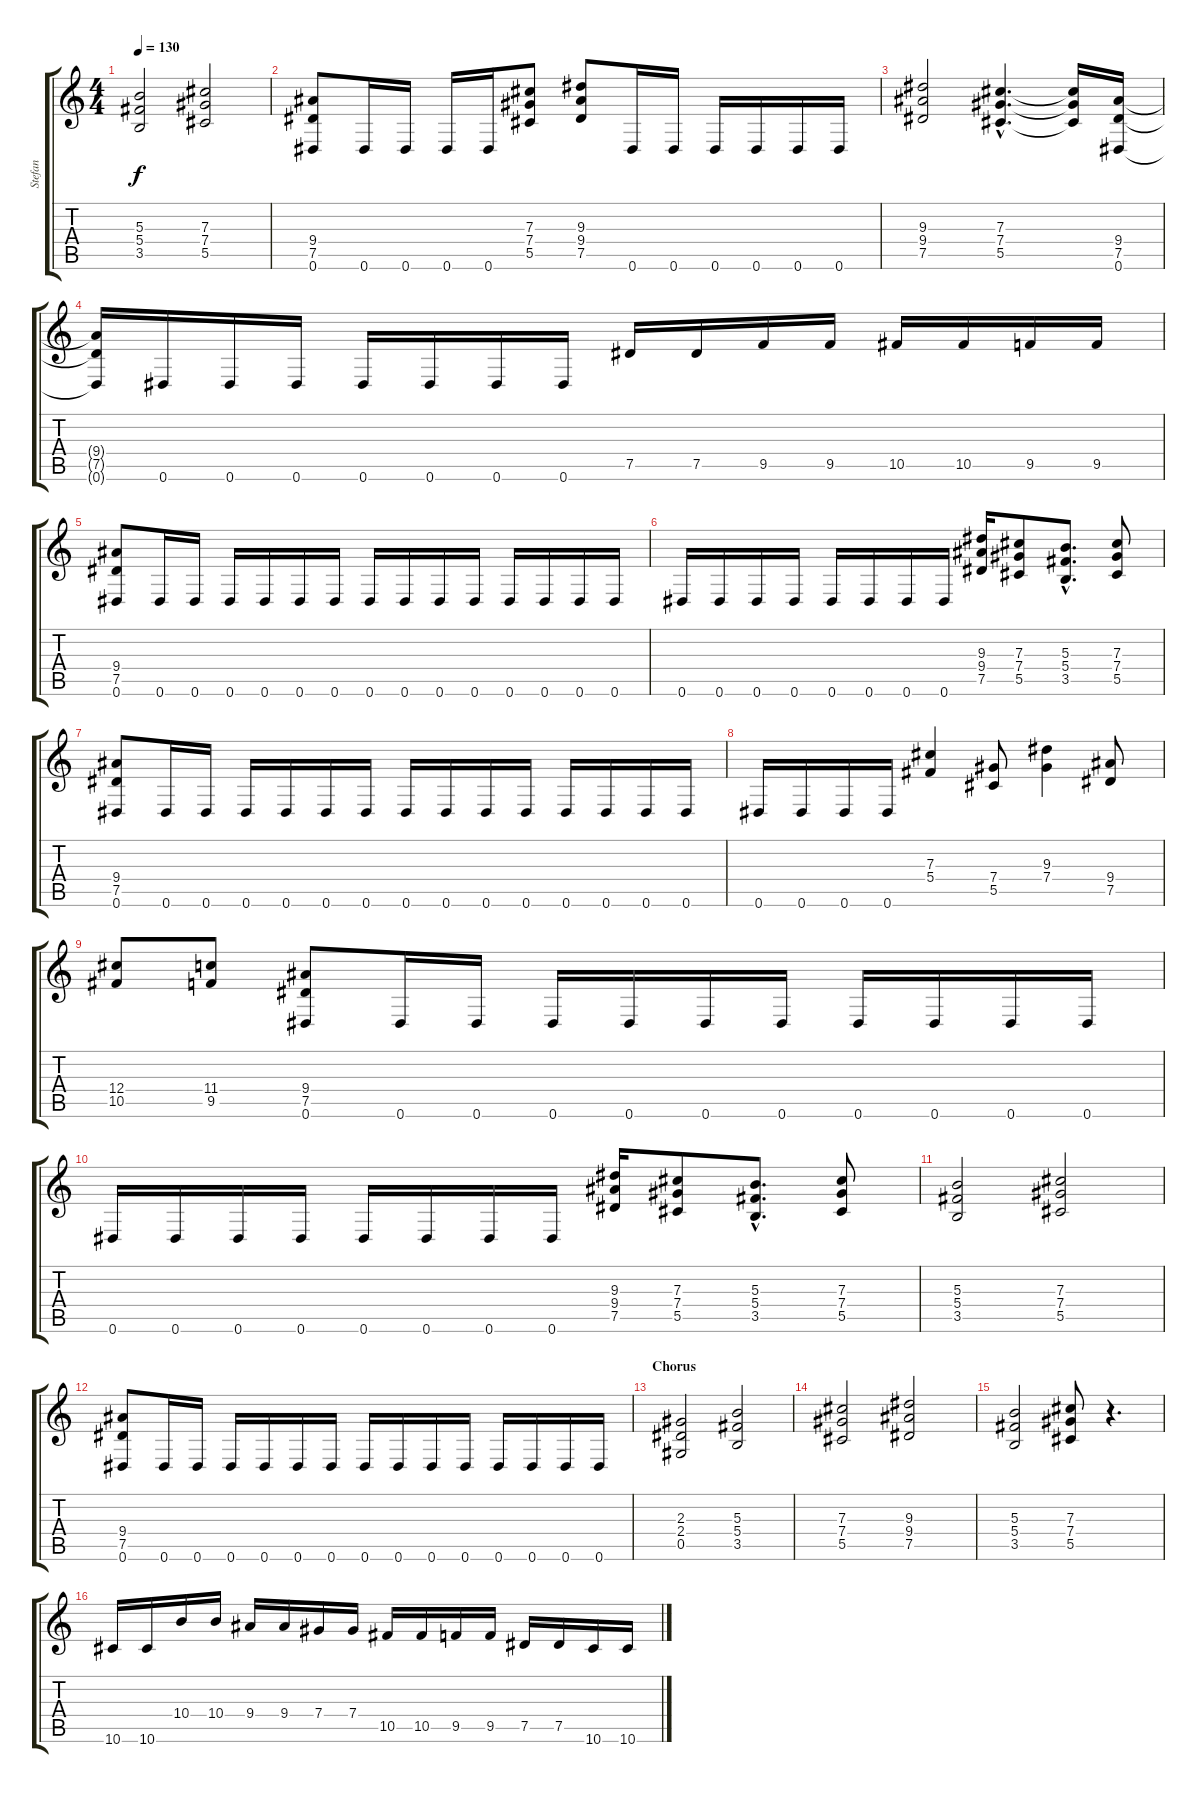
\track ("Stefan" "Stefan") {instrument distortionguitar}
\staff {score tabs}
\tuning (Eb4 Bb3 Gb3 Db3 Ab2 Eb2) {hide}
\ts (4 4)
\tempo 130
\clef g2
\ks c
(5.3 5.4 3.5).2{dy f} (7.3 7.4 5.5).2 |
(9.4 7.5 0.6).8 0.6.16 0.6.16 0.6.16 0.6.16 (7.3 7.4 5.5).8 (9.3 9.4 7.5).8 0.6.16 0.6.16 0.6.16 0.6.16 0.6.16 0.6.16 |
(9.3 9.4 7.5).2 (7.3{hac} 7.4{hac} 5.5{hac}).4{d} (7.3{t} 7.4{t} 5.5{t}).16 (9.4 7.5 0.6).16 |
(9.4{t} 7.5{t} 0.6{t}).16 0.6.16 0.6.16 0.6.16 0.6.16 0.6.16 0.6.16 0.6.16 7.5.16 7.5.16 9.5.16 9.5.16 10.5.16 10.5.16 9.5.16 9.5.16 |
(9.4 7.5 0.6).8 0.6.16 0.6.16 0.6.16 0.6.16 0.6.16 0.6.16 0.6.16 0.6.16 0.6.16 0.6.16 0.6.16 0.6.16 0.6.16 0.6.16 |
0.6.16 0.6.16 0.6.16 0.6.16 0.6.16 0.6.16 0.6.16 0.6.16 (9.3 9.4 7.5).16 (7.3 7.4 5.5).8 (5.3{hac} 5.4{hac} 3.5{hac}).8{d} (7.3 7.4 5.5).8 |
(9.4 7.5 0.6).8 0.6.16 0.6.16 0.6.16 0.6.16 0.6.16 0.6.16 0.6.16 0.6.16 0.6.16 0.6.16 0.6.16 0.6.16 0.6.16 0.6.16 |
0.6.16 0.6.16 0.6.16 0.6.16 (7.3 5.4).4 (7.4 5.5).8 (9.3 7.4).4 (9.4 7.5).8 |
(12.4 10.5).8 (11.4 9.5).8 (9.4 7.5 0.6).8 0.6.16 0.6.16 0.6.16 0.6.16 0.6.16 0.6.16 0.6.16 0.6.16 0.6.16 0.6.16 |
0.6.16 0.6.16 0.6.16 0.6.16 0.6.16 0.6.16 0.6.16 0.6.16 (9.3 9.4 7.5).16 (7.3 7.4 5.5).8 (5.3{hac} 5.4{hac} 3.5{hac}).8{d} (7.3 7.4 5.5).8 |
(5.3 5.4 3.5).2 (7.3 7.4 5.5).2 |
(9.4 7.5 0.6).8 0.6.16 0.6.16 0.6.16 0.6.16 0.6.16 0.6.16 0.6.16 0.6.16 0.6.16 0.6.16 0.6.16 0.6.16 0.6.16 0.6.16 |
\section ("" "Chorus")
(2.3 2.4 0.5).2 (5.3 5.4 3.5).2 |
(7.3 7.4 5.5).2 (9.3 9.4 7.5).2 |
(5.3 5.4 3.5).2 (7.3 7.4 5.5).8 r.4{d} |
10.6.16 10.6.16 10.4.16 10.4.16 9.4.16 9.4.16 7.4.16 7.4.16 10.5.16 10.5.16 9.5.16 9.5.16 7.5.16 7.5.16 10.6.16 10.6.16
